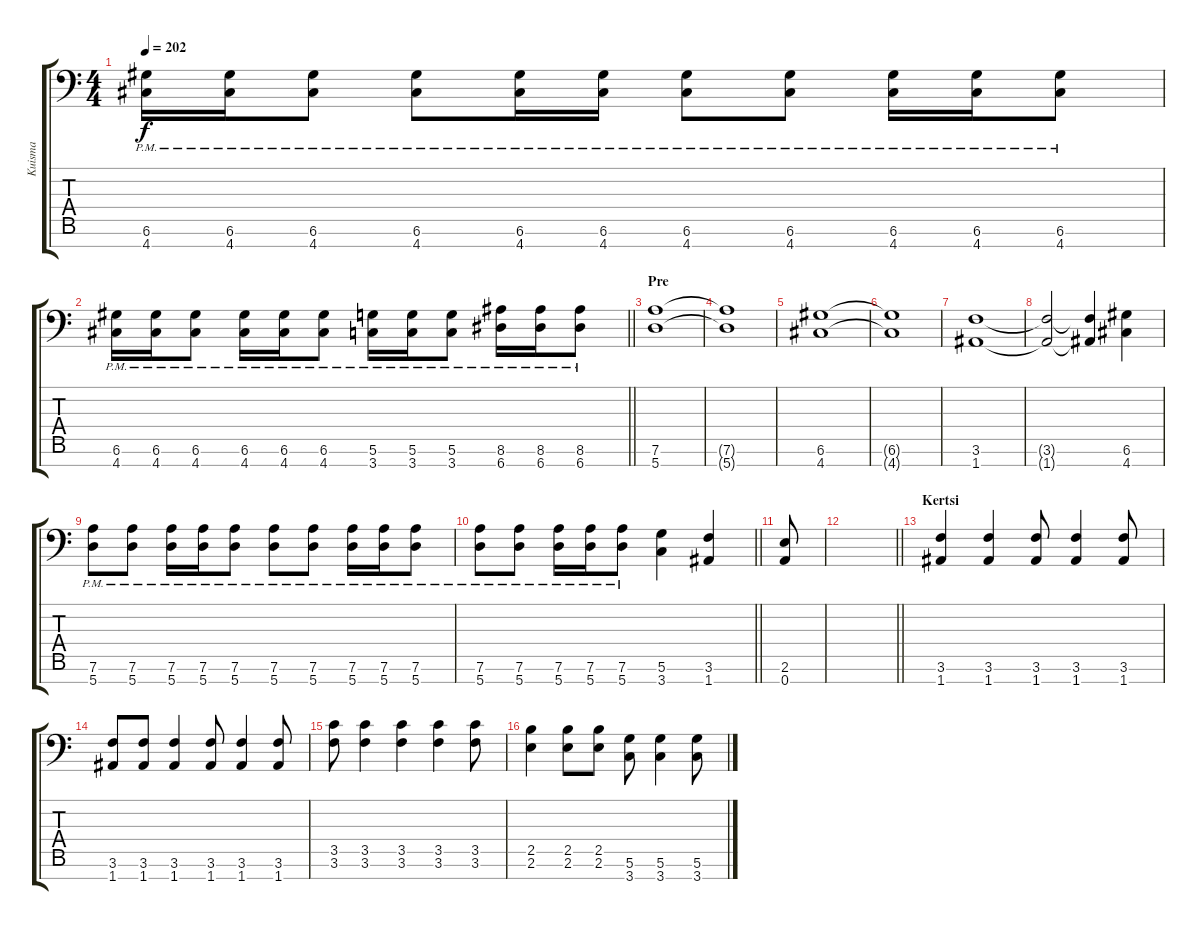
\track ("Kuisma" "Kuisma") {instrument distortionguitar}
\staff {score tabs}
\tuning (E4 B3 G3 D3 A2 D2 A1) {hide}
\ts (4 4)
\tempo 202
\clef f4
\ks c
(6.6{pm} 4.7{pm}).16{dy f} (6.6{pm} 4.7{pm}).16 (6.6{pm} 4.7{pm}).8 (6.6{pm} 4.7{pm}).8 (6.6{pm} 4.7{pm}).16 (6.6{pm} 4.7{pm}).16 (6.6{pm} 4.7{pm}).8 (6.6{pm} 4.7{pm}).8 (6.6{pm} 4.7{pm}).16 (6.6{pm} 4.7{pm}).16 (6.6{pm} 4.7{pm}).8 |
\barLineRight lightlight
(6.6{pm} 4.7{pm}).16 (6.6{pm} 4.7{pm}).16 (6.6{pm} 4.7{pm}).8 (6.6{pm} 4.7{pm}).16 (6.6{pm} 4.7{pm}).16 (6.6{pm} 4.7{pm}).8 (5.6{pm} 3.7{pm}).16 (5.6{pm} 3.7{pm}).16 (5.6{pm} 3.7{pm}).8 (8.6{pm} 6.7{pm}).16 (8.6{pm} 6.7{pm}).16 (8.6{pm} 6.7{pm}).8 |
\section ("" "Pre")
(7.6 5.7).1 |
(7.6{t} 5.7{t}).1 |
(6.6 4.7).1 |
(6.6{t} 4.7{t}).1 |
(3.6 1.7).1 |
(3.6{t} 1.7{t}).2 (3.6{t} 1.7{t}).4 (6.6 4.7).4 |
(7.6{pm} 5.7{pm}).8 (7.6{pm} 5.7{pm}).8 (7.6{pm} 5.7{pm}).16 (7.6{pm} 5.7{pm}).16 (7.6{pm} 5.7{pm}).8 (7.6{pm} 5.7{pm}).8 (7.6{pm} 5.7{pm}).8 (7.6{pm} 5.7{pm}).16 (7.6{pm} 5.7{pm}).16 (7.6{pm} 5.7{pm}).8 |
\barLineRight lightlight
(7.6{pm} 5.7{pm}).8 (7.6{pm} 5.7{pm}).8 (7.6{pm} 5.7{pm}).16 (7.6{pm} 5.7{pm}).16 (7.6{pm} 5.7{pm}).8 (5.6 3.7).4 (3.6 1.7).4 |
\section ("" "")
(2.6 0.7).8 |
\barLineRight lightlight
|
\section ("" "Kertsi")
(3.6 1.7).4 (3.6 1.7).4 (3.6 1.7).8 (3.6 1.7).4 (3.6 1.7).8 |
(3.6 1.7).8 (3.6 1.7).8 (3.6 1.7).4 (3.6 1.7).8 (3.6 1.7).4 (3.6 1.7).8 |
(3.5 3.6).8 (3.5 3.6).4 (3.5 3.6).4 (3.5 3.6).4 (3.5 3.6).8 |
(2.5 2.6).4 (2.5 2.6).8 (2.5 2.6).8 (5.6 3.7).8 (5.6 3.7).4 (5.6 3.7).8
